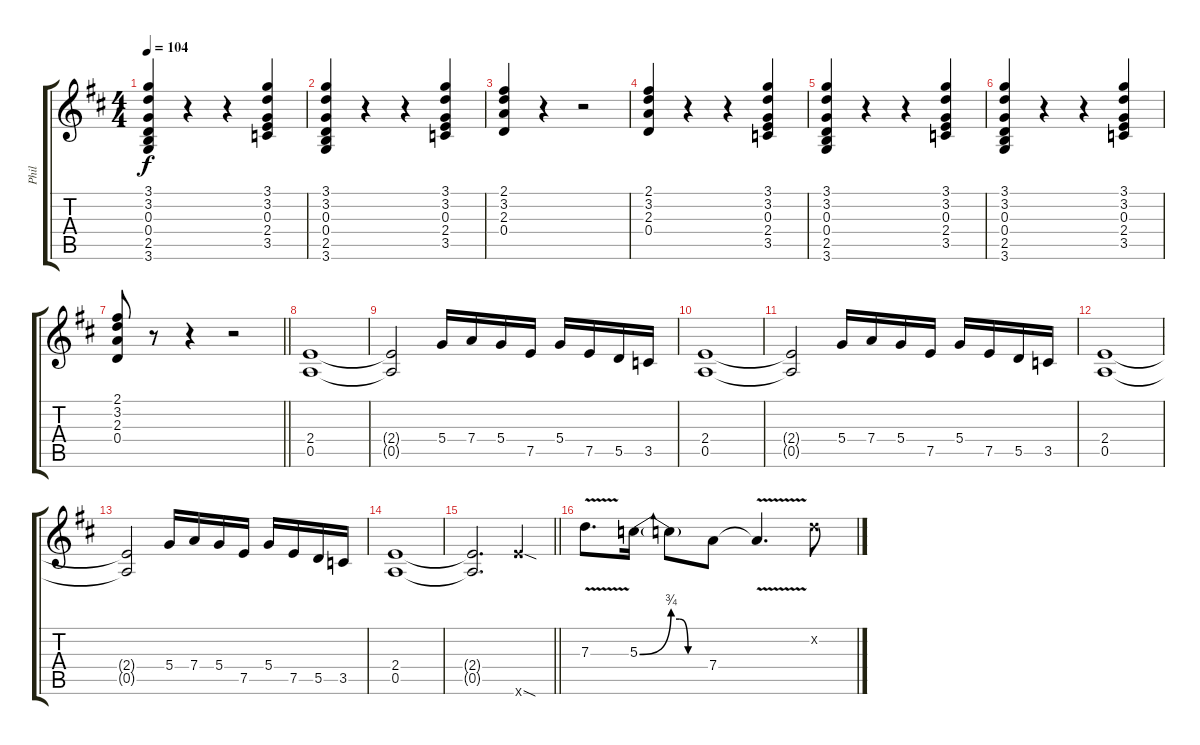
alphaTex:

\track ("Phil" "Phil") {instrument distortionguitar}
\staff {score tabs}
\tuning (E4 B3 G3 D3 A2 E2) {hide}
\ts (4 4)
\tempo 104
\clef g2
\ks d
(3.1 3.2 0.3 0.4 2.5 3.6).4{dy f} r.4 r.4 (3.1 3.2 0.3 2.4 3.5).4 |
(3.1 3.2 0.3 0.4 2.5 3.6).4 r.4 r.4 (3.1 3.2 0.3 2.4 3.5).4 |
(2.1 3.2 2.3 0.4).4 r.4 r.2 |
(2.1 3.2 2.3 0.4).4 r.4 r.4 (3.1 3.2 0.3 2.4 3.5).4 |
(3.1 3.2 0.3 0.4 2.5 3.6).4 r.4 r.4 (3.1 3.2 0.3 2.4 3.5).4 |
(3.1 3.2 0.3 0.4 2.5 3.6).4 r.4 r.4 (3.1 3.2 0.3 2.4 3.5).4 |
\barLineRight lightlight
(2.1 3.2 2.3 0.4).8 r.8 r.4 r.2 |
(2.4 0.5).1 |
(2.4{t} 0.5{t}).2 5.4.16 7.4.16 5.4.16 7.5.16 5.4.16 7.5.16 5.5.16 3.5.16 |
(2.4 0.5).1 |
(2.4{t} 0.5{t}).2 5.4.16 7.4.16 5.4.16 7.5.16 5.4.16 7.5.16 5.5.16 3.5.16 |
(2.4 0.5).1 |
(2.4{t} 0.5{t}).2 5.4.16 7.4.16 5.4.16 7.5.16 5.4.16 7.5.16 5.5.16 3.5.16 |
(2.4 0.5).1 |
\barLineRight lightlight
(2.4{t} 0.5{t}).2{d} 12.6{sod x}.4 |
7.3{v}.8{d} 5.3{be (bend 0 0 60 3)}.16 5.3{be (custom 0 1 15 1 30 0 60 0) t}.8 7.4.8 7.4{v t}.4{d} 3.2{x}.8
